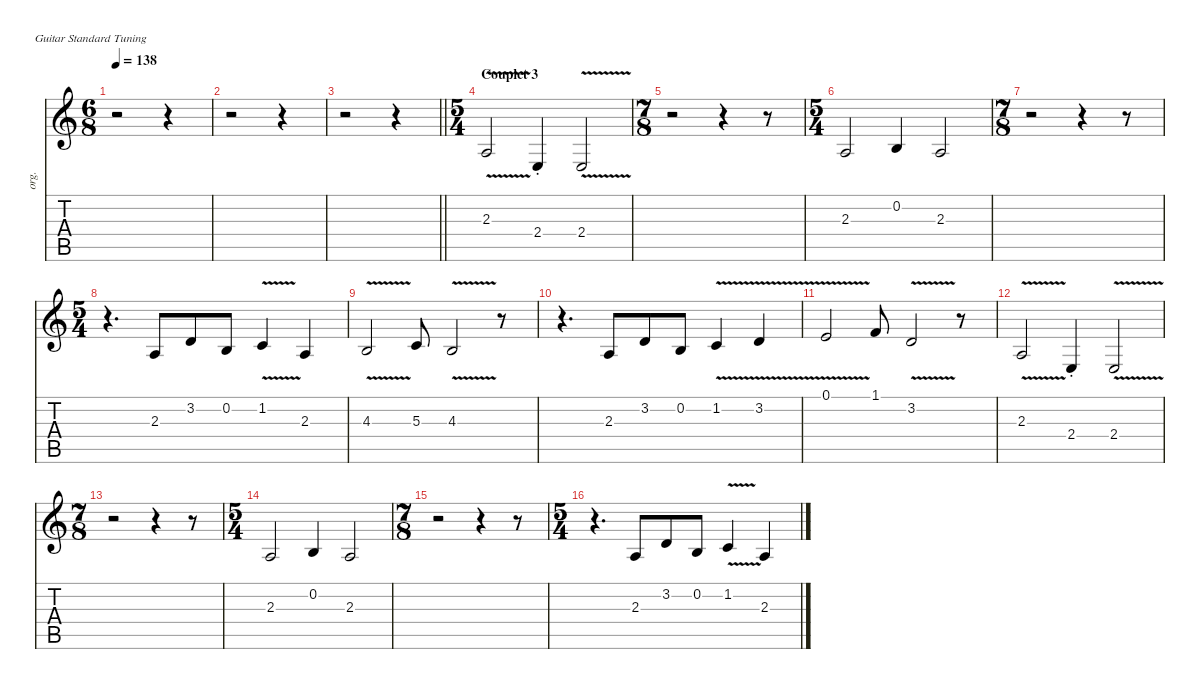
\defaultSystemsLayout 4
\hideDynamics
\bracketExtendMode nobrackets
\track ("Chant" "org.") {mute instrument drawbarorgan}
\staff {score tabs}
\tuning (E4 B3 G3 D3 A2 E2)
\ts (6 8)
\tempo 138
\clef g2
\ks aminor
r.2{dy f beam Down} r.4{beam Down} |
r.2{beam Down} r.4{beam Down} |
\barLineRight lightlight
r.2{beam Down} r.4{beam Down} |
\ts (5 4)
\beaming (8 6 4)
\section ("" "Couplet 3")
2.3{v}.2{beam Up} 2.4{st}.4{beam Up} 2.4{v}.2{beam Up} |
\ts (7 8)
\beaming (8 3 2 2)
r.2{beam Down} r.4{beam Down} r.8{beam Down} |
\ts (5 4)
\beaming (8 6 4)
2.3.2{beam Up} 0.2.4{beam Up} 2.3.2{beam Up} |
\ts (7 8)
\beaming (8 6 4)
r.2{beam Down} r.4{beam Down} r.8{beam Down} |
\ts (5 4)
\beaming (8 6 4)
r.4{d beam Down} 2.3.8{beam Up} 3.2.8{beam Up} 0.2.8{beam Up} 1.2{v}.4{beam Up} 2.3.4{beam Up} |
4.3{v}.2{beam Up} 5.3.8{beam Up} 4.3{v}.2{beam Up} r.8{beam Down} |
r.4{d beam Down} 2.3.8{beam Up} 3.2.8{beam Up} 0.2.8{beam Up} 1.2{v}.4{beam Up} 3.2{v}.4{beam Up} |
0.1{v}.2{beam Up} 1.1.8{beam Up} 3.2{v}.2{beam Up} r.8{beam Down} |
2.3{v}.2{beam Up} 2.4{st}.4{beam Up} 2.4{v}.2{beam Up} |
\ts (7 8)
\beaming (8 3 2 2)
r.2{beam Down} r.4{beam Down} r.8{beam Down} |
\ts (5 4)
\beaming (8 6 4)
2.3.2{beam Up} 0.2.4{beam Up} 2.3.2{beam Up} |
\ts (7 8)
\beaming (8 6 4)
r.2{beam Down} r.4{beam Down} r.8{beam Down} |
\ts (5 4)
\beaming (8 6 4)
r.4{d beam Down} 2.3.8{beam Up} 3.2.8{beam Up} 0.2.8{beam Up} 1.2{v}.4{beam Up} 2.3.4{beam Up}
